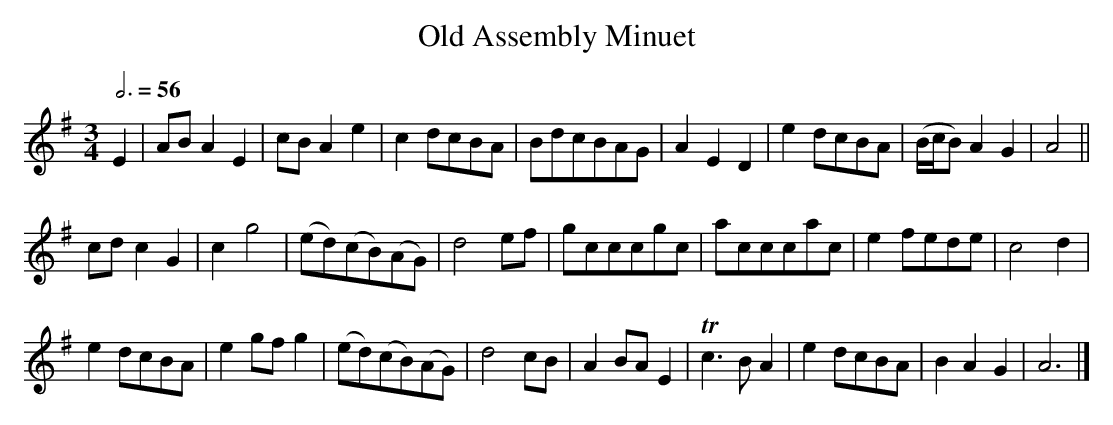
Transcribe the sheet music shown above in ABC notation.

X:1
T:Old Assembly Minuet
M:3/4
L:1/8
Q:3/4=56
K:ADor
E2|ABA2E2|cB A2 e2| c2  dcBA   |BdcBAG|A2E2D2|e2dcBA|(B/c/B) A2G2|A4   ||
   cdc2G2|c2 g4   |(ed)(cB)(AG)|d4  ef|gcccgc|acccac|e2      fede|c4  d2|
   e2dcBA|e2 gf g2|(ed)(cB)(AG)|d4  cB|A2BAE2|Tc3BA2|e2      dcBA|B2A2G2|A6|]
